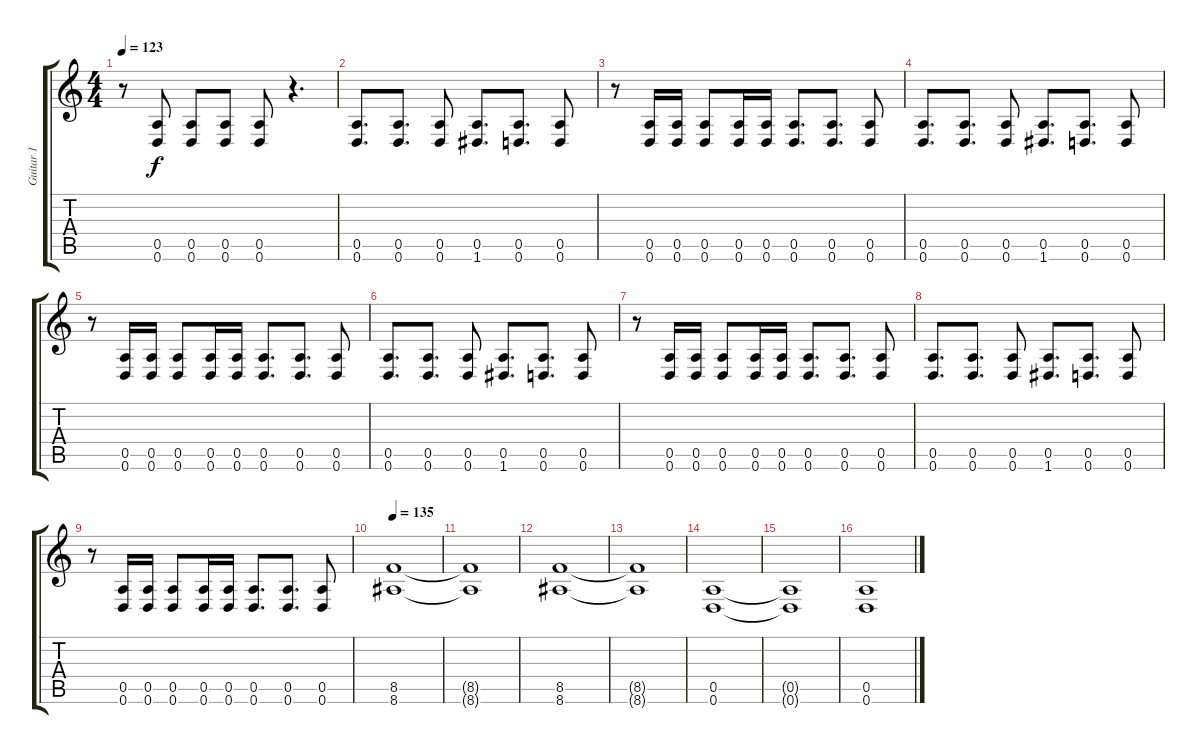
\track ("Guitar 1" "Guitar 1") {instrument distortionguitar}
\staff {score tabs}
\tuning (E4 B3 G3 D3 A2 D2) {hide}
\ts (4 4)
\tempo 123
\clef g2
\ks c
r.8{dy f} (0.5 0.6).8 (0.5 0.6).8 (0.5 0.6).8 (0.5 0.6).8 r.4{d} |
(0.5 0.6).8{d} (0.5 0.6).8{d} (0.5 0.6).8 (0.5 1.6).8{d} (0.5 0.6).8{d} (0.5 0.6).8 |
r.8 (0.5 0.6).16 (0.5 0.6).16 (0.5 0.6).8 (0.5 0.6).16 (0.5 0.6).16 (0.5 0.6).8{d} (0.5 0.6).8{d} (0.5 0.6).8 |
(0.5 0.6).8{d} (0.5 0.6).8{d} (0.5 0.6).8 (0.5 1.6).8{d} (0.5 0.6).8{d} (0.5 0.6).8 |
r.8 (0.5 0.6).16 (0.5 0.6).16 (0.5 0.6).8 (0.5 0.6).16 (0.5 0.6).16 (0.5 0.6).8{d} (0.5 0.6).8{d} (0.5 0.6).8 |
(0.5 0.6).8{d} (0.5 0.6).8{d} (0.5 0.6).8 (0.5 1.6).8{d} (0.5 0.6).8{d} (0.5 0.6).8 |
r.8 (0.5 0.6).16 (0.5 0.6).16 (0.5 0.6).8 (0.5 0.6).16 (0.5 0.6).16 (0.5 0.6).8{d} (0.5 0.6).8{d} (0.5 0.6).8 |
(0.5 0.6).8{d} (0.5 0.6).8{d} (0.5 0.6).8 (0.5 1.6).8{d} (0.5 0.6).8{d} (0.5 0.6).8 |
r.8 (0.5 0.6).16 (0.5 0.6).16 (0.5 0.6).8 (0.5 0.6).16 (0.5 0.6).16 (0.5 0.6).8{d} (0.5 0.6).8{d} (0.5 0.6).8 |
\tempo 135
(8.5 8.6).1 |
(8.5{t} 8.6{t}).1 |
(8.5 8.6).1 |
(8.5{t} 8.6{t}).1 |
(0.5 0.6).1 |
(0.5{t} 0.6{t}).1 |
(0.5 0.6).1
